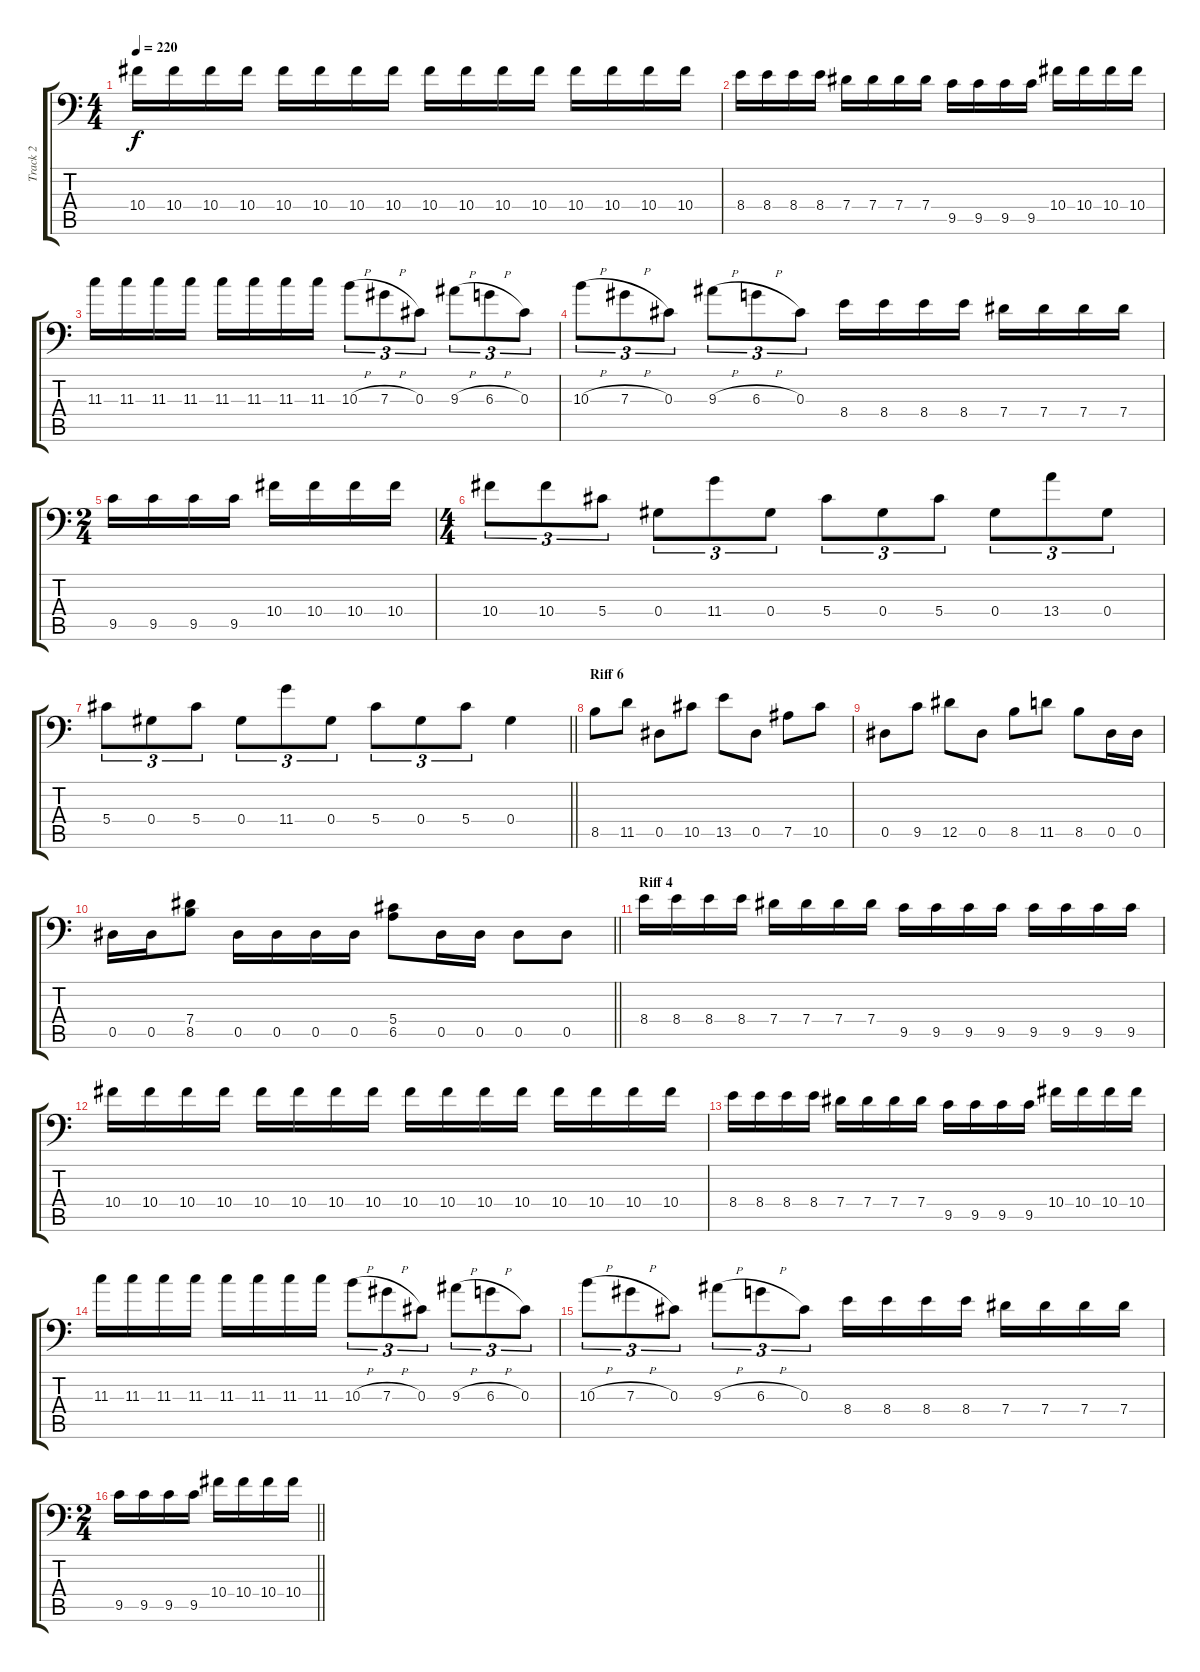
\track ("Track 2" "Track 2") {instrument distortionguitar}
\staff {score tabs}
\tuning (Bb3 F3 Db3 Ab2 Eb2 Bb1) {hide}
\ts (4 4)
\tempo 220
\clef f4
\ks c
10.4.16{dy f} 10.4.16 10.4.16 10.4.16 10.4.16 10.4.16 10.4.16 10.4.16 10.4.16 10.4.16 10.4.16 10.4.16 10.4.16 10.4.16 10.4.16 10.4.16 |
8.4.16 8.4.16 8.4.16 8.4.16 7.4.16 7.4.16 7.4.16 7.4.16 9.5.16 9.5.16 9.5.16 9.5.16 10.4.16 10.4.16 10.4.16 10.4.16 |
11.3.16 11.3.16 11.3.16 11.3.16 11.3.16 11.3.16 11.3.16 11.3.16 10.3{h}.8{tu (3 2)} 7.3{h}.8{tu (3 2)} 0.3.8{tu (3 2)} 9.3{h}.8{tu (3 2)} 6.3{h}.8{tu (3 2)} 0.3.8{tu (3 2)} |
10.3{h}.8{tu (3 2)} 7.3{h}.8{tu (3 2)} 0.3.8{tu (3 2)} 9.3{h}.8{tu (3 2)} 6.3{h}.8{tu (3 2)} 0.3.8{tu (3 2)} 8.4.16 8.4.16 8.4.16 8.4.16 7.4.16 7.4.16 7.4.16 7.4.16 |
\ts (2 4)
9.5.16 9.5.16 9.5.16 9.5.16 10.4.16 10.4.16 10.4.16 10.4.16 |
\ts (4 4)
10.4.8{tu (3 2)} 10.4.8{tu (3 2)} 5.4.8{tu (3 2)} 0.4.8{tu (3 2)} 11.4.8{tu (3 2)} 0.4.8{tu (3 2)} 5.4.8{tu (3 2)} 0.4.8{tu (3 2)} 5.4.8{tu (3 2)} 0.4.8{tu (3 2)} 13.4.8{tu (3 2)} 0.4.8{tu (3 2)} |
\barLineRight lightlight
5.4.8{tu (3 2)} 0.4.8{tu (3 2)} 5.4.8{tu (3 2)} 0.4.8{tu (3 2)} 11.4.8{tu (3 2)} 0.4.8{tu (3 2)} 5.4.8{tu (3 2)} 0.4.8{tu (3 2)} 5.4.8{tu (3 2)} 0.4.4 |
\section ("" "Riff 6")
8.5.8 11.5.8 0.5.8 10.5.8 13.5.8 0.5.8 7.5.8 10.5.8 |
0.5.8 9.5.8 12.5.8 0.5.8 8.5.8 11.5.8 8.5.8 0.5.16 0.5.16 |
\barLineRight lightlight
0.5.16 0.5.16 (7.4 8.5).8 0.5.16 0.5.16 0.5.16 0.5.16 (5.4 6.5).8 0.5.16 0.5.16 0.5.8 0.5.8 |
\section ("" "Riff 4")
8.4.16 8.4.16 8.4.16 8.4.16 7.4.16 7.4.16 7.4.16 7.4.16 9.5.16 9.5.16 9.5.16 9.5.16 9.5.16 9.5.16 9.5.16 9.5.16 |
10.4.16 10.4.16 10.4.16 10.4.16 10.4.16 10.4.16 10.4.16 10.4.16 10.4.16 10.4.16 10.4.16 10.4.16 10.4.16 10.4.16 10.4.16 10.4.16 |
8.4.16 8.4.16 8.4.16 8.4.16 7.4.16 7.4.16 7.4.16 7.4.16 9.5.16 9.5.16 9.5.16 9.5.16 10.4.16 10.4.16 10.4.16 10.4.16 |
11.3.16 11.3.16 11.3.16 11.3.16 11.3.16 11.3.16 11.3.16 11.3.16 10.3{h}.8{tu (3 2)} 7.3{h}.8{tu (3 2)} 0.3.8{tu (3 2)} 9.3{h}.8{tu (3 2)} 6.3{h}.8{tu (3 2)} 0.3.8{tu (3 2)} |
10.3{h}.8{tu (3 2)} 7.3{h}.8{tu (3 2)} 0.3.8{tu (3 2)} 9.3{h}.8{tu (3 2)} 6.3{h}.8{tu (3 2)} 0.3.8{tu (3 2)} 8.4.16 8.4.16 8.4.16 8.4.16 7.4.16 7.4.16 7.4.16 7.4.16 |
\ts (2 4)
\barLineRight lightlight
9.5.16 9.5.16 9.5.16 9.5.16 10.4.16 10.4.16 10.4.16 10.4.16
